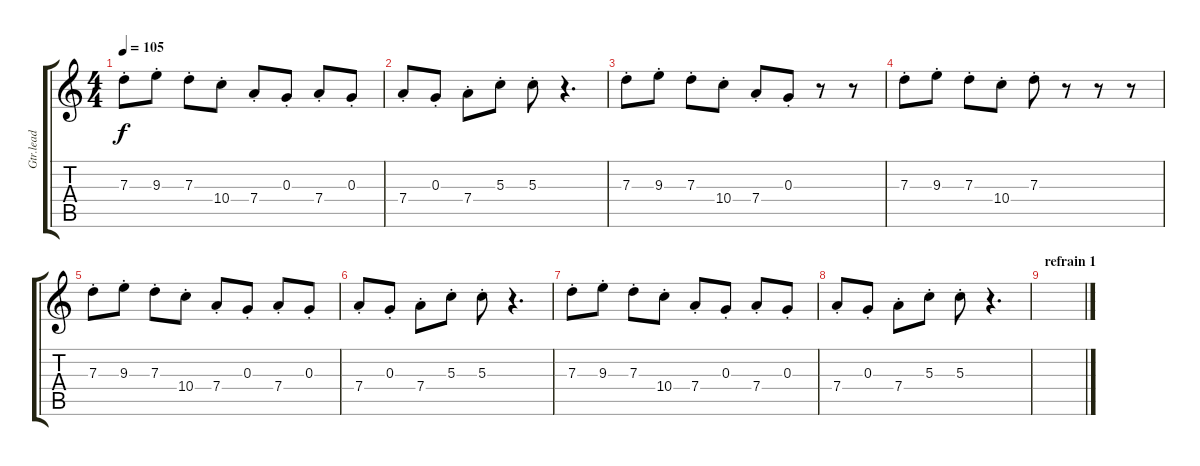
\track ("Gtr.lead" "Gtr.lead") {instrument acousticbass}
\staff {score tabs}
\tuning (E4 B3 G3 D3 A2 E2) {hide}
\ts (4 4)
\tempo 105
\clef g2
\ks c
7.3{st}.8{dy f} 9.3{st}.8 7.3{st}.8 10.4{st}.8 7.4{st}.8 0.3{st}.8 7.4{st}.8 0.3{st}.8 |
7.4{st}.8 0.3{st}.8 7.4{st}.8 5.3{st}.8 5.3{st}.8 r.4{d} |
7.3{st}.8 9.3{st}.8 7.3{st}.8 10.4{st}.8 7.4{st}.8 0.3{st}.8 r.8 r.8 |
7.3{st}.8 9.3{st}.8 7.3{st}.8 10.4{st}.8 7.3{st}.8 r.8 r.8 r.8 |
7.3{st}.8 9.3{st}.8 7.3{st}.8 10.4{st}.8 7.4{st}.8 0.3{st}.8 7.4{st}.8 0.3{st}.8 |
7.4{st}.8 0.3{st}.8 7.4{st}.8 5.3{st}.8 5.3{st}.8 r.4{d} |
7.3{st}.8 9.3{st}.8 7.3{st}.8 10.4{st}.8 7.4{st}.8 0.3{st}.8 7.4{st}.8 0.3{st}.8 |
7.4{st}.8 0.3{st}.8 7.4{st}.8 5.3{st}.8 5.3{st}.8 r.4{d} |
\section ("" "refrain 1")
